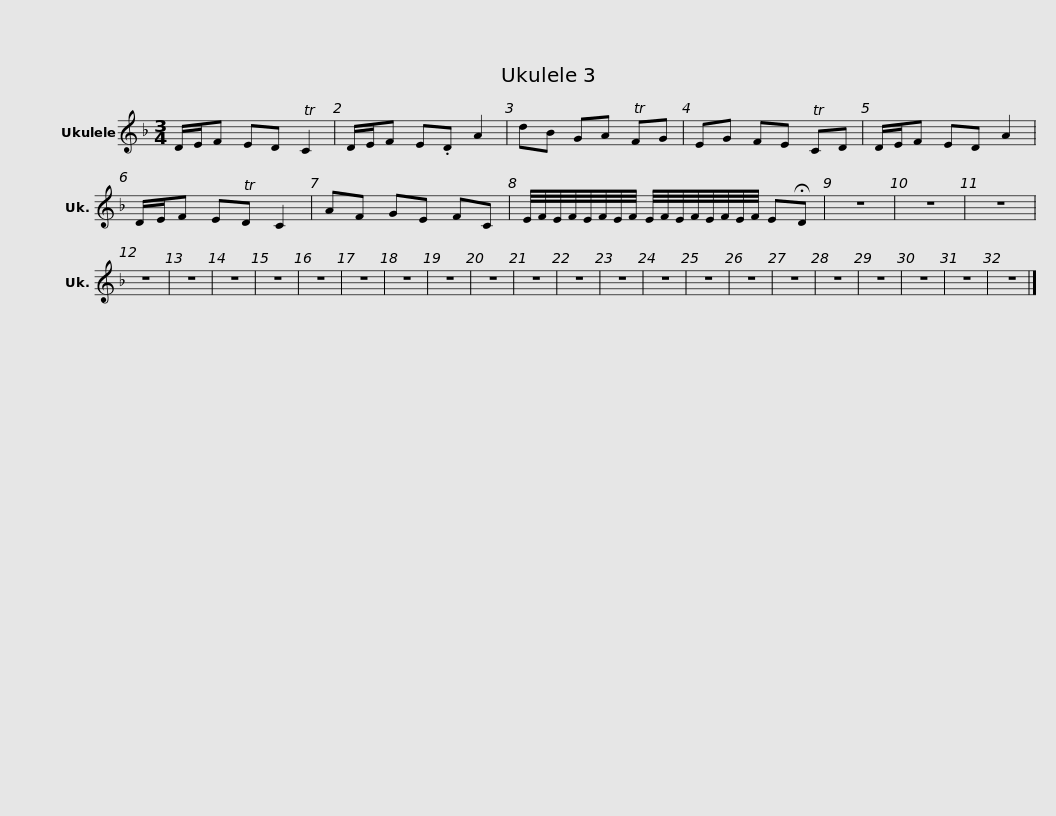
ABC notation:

X:1
L:1/8
M:3/4
I:linebreak $
K:F
V:1 treble
V:1
 D/E/F ED TC2 | D/E/F E.D A2 | dB GA TFG | EG FE TCD | D/E/F ED A2 | %5
 D/E/F ETD C2 | AF GE FC |$ E/4F/4E/4F/4E/4F/4E/4F/4 E/4F/4E/4F/4E/4F/4E/4F/4 E!fermata!D | z6 | z6 | %10
 z6 | z6 | z6 | z6 | z6 | %15
 z6 | z6 | z6 | z6 | z6 |$ %20
 z6 | z6 | z6 | z6 | z6 | %25
 z6 | z6 | z6 | z6 | z6 | %30
 z6 | z6 |] %32
